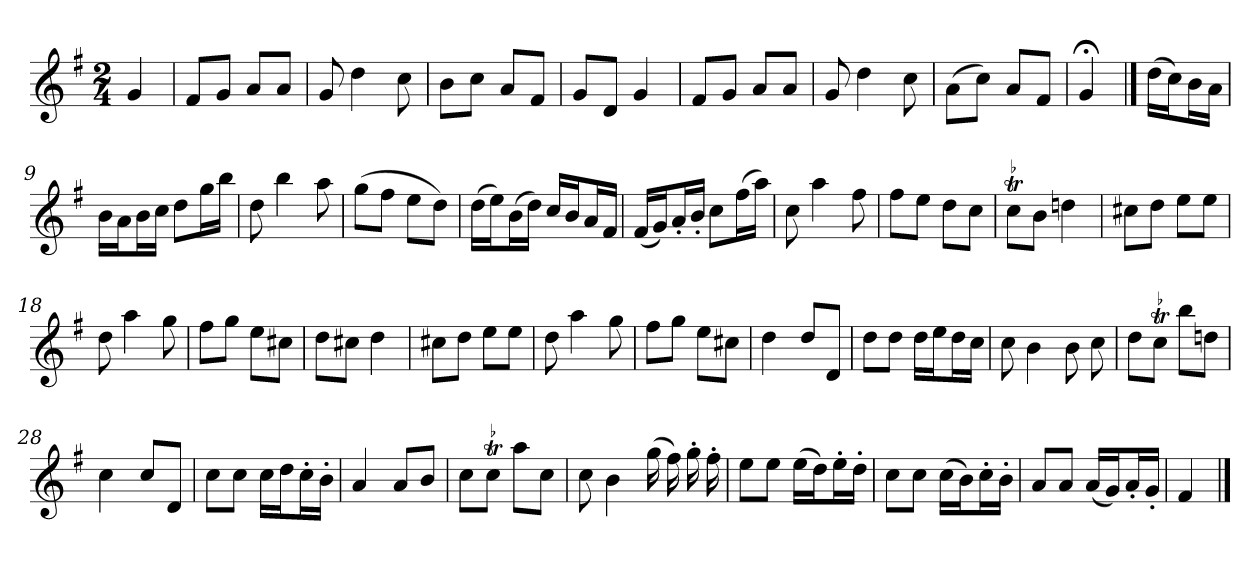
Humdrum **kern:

**kern
*part1
*staff1
*clefG2
*k[f#]
*G:
*M2/4
*MM120
=
4g
=1
8f#/L
8g/J
8a/L
8a/J
=2
8g
4dd
8cc
=3
8b\L
8cc\J
8a/L
8f#/J
=4
8g/L
8d/J
4g
=5
8f#/L
8g/J
8a/L
8a/J
=6
8g
4dd
8cc
=7
(8a\L
8cc\J)
8a/L
8f#/J
=8
4g;<
==
(16dd\LL
16cc\J)
16b\L
16a\JJ
=9
16b\LL
16a\J
16b\L
16cc\JJ
8dd\L
16gg\L
16bb\JJ
=10
8dd
4bb
8aa
=11
(8gg\L
8ff#\J
8ee\L
8dd\J)
=12
(16dd\LL
16ee\J)
(16b\L
16dd\JJ)
16cc/LL
16b/J
16a/L
16f#/JJ
=13
(16f#/LL
16g/J)
16a'/L
16b'/JJ
8cc\L
(16ff#\L
16aa\JJ)
=14
8cc
4aa
8ff#
=15
8ff#\L
8ee\J
8dd\L
8cc\J
=16
!LO:TR:acc=-
8cct\L
8b\J
4ddn
=17
8cc#X\L
8dd\J
8ee\L
8ee\J
=18
8dd
4aa
8gg
=19
8ff#\L
8gg\J
8ee\L
8cc#X\J
=20
8dd\L
8cc#X\J
4dd
=21
8cc#X\L
8dd\J
8ee\L
8ee\J
=22
8dd
4aa
8gg
=23
8ff#\L
8gg\J
8ee\L
8cc#X\J
=24
4dd
8dd/L
8d/J
=25
8dd\L
8dd\J
16dd\LL
16ee\J
16dd\L
16cc\JJ
=26
8cc
4b
8b
8cc
=27
8dd\L
!LO:TR:acc=-
8cct\J
8bb\L
8ddn\J
=28
4cc
8cc/L
8d/J
=29
8cc\L
8cc\J
16cc\LL
16dd\J
16cc'\L
16b'\JJ
=30
4a
8a/L
8b/J
=31
8cc\L
!LO:TR:acc=-
8cct\J
8aa\L
8cc\J
=32
8cc
4b
(16gg
16ff#)
16gg'
16ff#'
=33
8ee\L
8ee\J
(16ee\LL
16dd\J)
16ee'\L
16dd'\JJ
=34
8cc\L
8cc\J
(16cc\LL
16b\J)
16cc'\L
16b'\JJ
=35
8a/L
8a/J
(16a/LL
16g/J)
16a'/L
16g'/JJ
=36
4f#
==
*-
